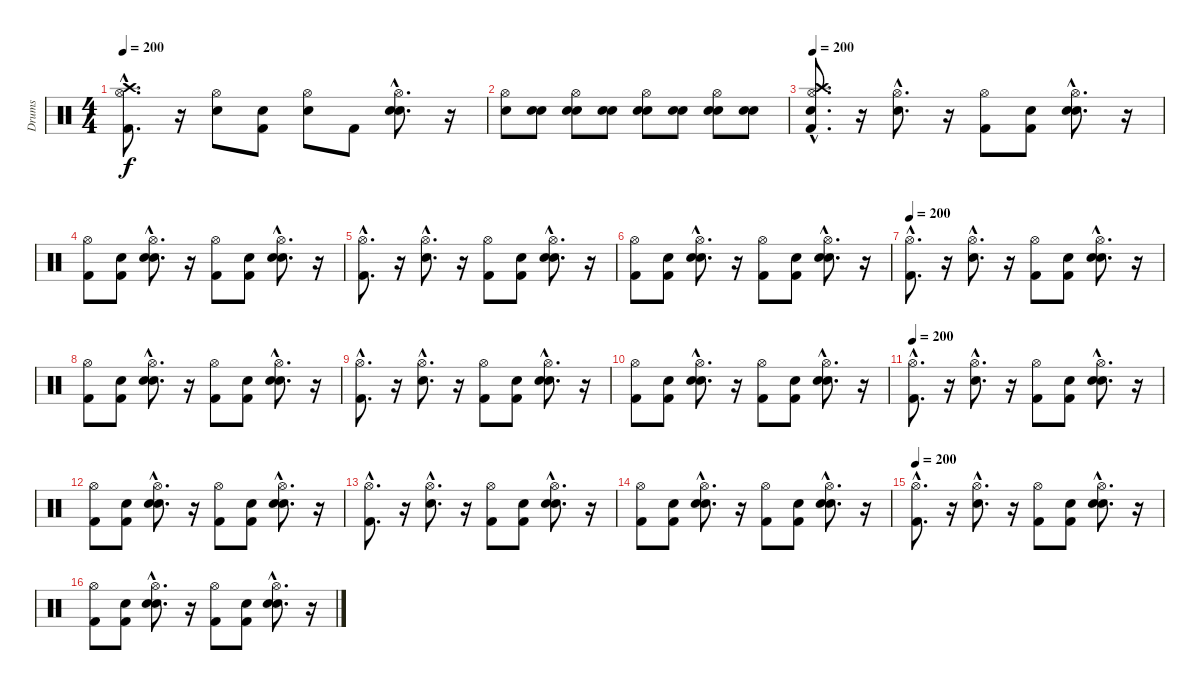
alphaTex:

\track ("Drums" "Drums") {instrument percussion}
\staff {score}
\articulation defaults
\ts (4 4)
\tempo 200
\clef neutral
\ks c
("Kick (hit) 2"{hac} "Hi-Hat (open)"{hac} "Crash high (hit)"{hac}).8{d dy f} r.16 ("Snare (hit) 2" "Hi-Hat (open)").8 ("Snare (hit)" "Kick (hit) 2").8 ("Snare (hit)" "Hi-Hat (open)").8 "Kick (hit) 2".8 ("Snare (hit)"{hac} "Snare (hit) 2"{hac} "Hi-Hat (open)"{hac}).8{d} r.16 |
("Snare (hit) 2" "Hi-Hat (open)").8 ("Snare (hit)" "Snare (hit) 2").8 ("Snare (hit)" "Snare (hit) 2" "Hi-Hat (open)").8 ("Snare (hit)" "Snare (hit) 2").8 ("Snare (hit)" "Snare (hit) 2" "Hi-Hat (open)").8 ("Snare (hit)" "Snare (hit) 2").8 ("Snare (hit)" "Snare (hit) 2" "Hi-Hat (open)").8 ("Snare (hit)" "Snare (hit) 2").8 |
\tempo 200
("Snare (hit)"{hac} "Kick (hit) 2"{hac} "Hi-Hat (open)"{hac} "Crash high (hit)"{hac}).8{d} r.16 ("Snare (hit) 2"{hac} "Hi-Hat (open)"{hac}).8{d} r.16 ("Kick (hit) 2" "Hi-Hat (open)").8 ("Snare (hit)" "Kick (hit) 2").8 ("Snare (hit)"{hac} "Snare (hit) 2"{hac} "Hi-Hat (open)"{hac}).8{d} r.16 |
("Kick (hit) 2" "Hi-Hat (open)").8 ("Snare (hit)" "Kick (hit) 2").8 ("Snare (hit)"{hac} "Snare (hit) 2"{hac} "Hi-Hat (open)"{hac}).8{d} r.16 ("Kick (hit) 2" "Hi-Hat (open)").8 ("Snare (hit)" "Kick (hit) 2").8 ("Snare (hit)"{hac} "Snare (hit) 2"{hac} "Hi-Hat (open)"{hac}).8{d} r.16 |
("Kick (hit) 2"{hac} "Hi-Hat (open)"{hac}).8{d} r.16 ("Snare (hit) 2"{hac} "Hi-Hat (open)"{hac}).8{d} r.16 ("Kick (hit) 2" "Hi-Hat (open)").8 ("Snare (hit)" "Kick (hit) 2").8 ("Snare (hit)"{hac} "Snare (hit) 2"{hac} "Hi-Hat (open)"{hac}).8{d} r.16 |
("Kick (hit) 2" "Hi-Hat (open)").8 ("Snare (hit)" "Kick (hit) 2").8 ("Snare (hit)"{hac} "Snare (hit) 2"{hac} "Hi-Hat (open)"{hac}).8{d} r.16 ("Kick (hit) 2" "Hi-Hat (open)").8 ("Snare (hit)" "Kick (hit) 2").8 ("Snare (hit)"{hac} "Snare (hit) 2"{hac} "Hi-Hat (open)"{hac}).8{d} r.16 |
\tempo 200
("Kick (hit) 2"{hac} "Hi-Hat (open)"{hac}).8{d} r.16 ("Snare (hit) 2"{hac} "Hi-Hat (open)"{hac}).8{d} r.16 ("Kick (hit) 2" "Hi-Hat (open)").8 ("Snare (hit)" "Kick (hit) 2").8 ("Snare (hit)"{hac} "Snare (hit) 2"{hac} "Hi-Hat (open)"{hac}).8{d} r.16 |
("Kick (hit) 2" "Hi-Hat (open)").8 ("Snare (hit)" "Kick (hit) 2").8 ("Snare (hit)"{hac} "Snare (hit) 2"{hac} "Hi-Hat (open)"{hac}).8{d} r.16 ("Kick (hit) 2" "Hi-Hat (open)").8 ("Snare (hit)" "Kick (hit) 2").8 ("Snare (hit)"{hac} "Snare (hit) 2"{hac} "Hi-Hat (open)"{hac}).8{d} r.16 |
("Kick (hit) 2"{hac} "Hi-Hat (open)"{hac}).8{d} r.16 ("Snare (hit) 2"{hac} "Hi-Hat (open)"{hac}).8{d} r.16 ("Kick (hit) 2" "Hi-Hat (open)").8 ("Snare (hit)" "Kick (hit) 2").8 ("Snare (hit)"{hac} "Snare (hit) 2"{hac} "Hi-Hat (open)"{hac}).8{d} r.16 |
("Kick (hit) 2" "Hi-Hat (open)").8 ("Snare (hit)" "Kick (hit) 2").8 ("Snare (hit)"{hac} "Snare (hit) 2"{hac} "Hi-Hat (open)"{hac}).8{d} r.16 ("Kick (hit) 2" "Hi-Hat (open)").8 ("Snare (hit)" "Kick (hit) 2").8 ("Snare (hit)"{hac} "Snare (hit) 2"{hac} "Hi-Hat (open)"{hac}).8{d} r.16 |
\tempo 200
("Kick (hit) 2"{hac} "Hi-Hat (open)"{hac}).8{d} r.16 ("Snare (hit) 2"{hac} "Hi-Hat (open)"{hac}).8{d} r.16 ("Kick (hit) 2" "Hi-Hat (open)").8 ("Snare (hit)" "Kick (hit) 2").8 ("Snare (hit)"{hac} "Snare (hit) 2"{hac} "Hi-Hat (open)"{hac}).8{d} r.16 |
("Kick (hit) 2" "Hi-Hat (open)").8 ("Snare (hit)" "Kick (hit) 2").8 ("Snare (hit)"{hac} "Snare (hit) 2"{hac} "Hi-Hat (open)"{hac}).8{d} r.16 ("Kick (hit) 2" "Hi-Hat (open)").8 ("Snare (hit)" "Kick (hit) 2").8 ("Snare (hit)"{hac} "Snare (hit) 2"{hac} "Hi-Hat (open)"{hac}).8{d} r.16 |
("Kick (hit) 2"{hac} "Hi-Hat (open)"{hac}).8{d} r.16 ("Snare (hit) 2"{hac} "Hi-Hat (open)"{hac}).8{d} r.16 ("Kick (hit) 2" "Hi-Hat (open)").8 ("Snare (hit)" "Kick (hit) 2").8 ("Snare (hit)"{hac} "Snare (hit) 2"{hac} "Hi-Hat (open)"{hac}).8{d} r.16 |
("Kick (hit) 2" "Hi-Hat (open)").8 ("Snare (hit)" "Kick (hit) 2").8 ("Snare (hit)"{hac} "Snare (hit) 2"{hac} "Hi-Hat (open)"{hac}).8{d} r.16 ("Kick (hit) 2" "Hi-Hat (open)").8 ("Snare (hit)" "Kick (hit) 2").8 ("Snare (hit)"{hac} "Snare (hit) 2"{hac} "Hi-Hat (open)"{hac}).8{d} r.16 |
\tempo 200
("Kick (hit) 2"{hac} "Hi-Hat (open)"{hac}).8{d} r.16 ("Snare (hit) 2"{hac} "Hi-Hat (open)"{hac}).8{d} r.16 ("Kick (hit) 2" "Hi-Hat (open)").8 ("Snare (hit)" "Kick (hit) 2").8 ("Snare (hit)"{hac} "Snare (hit) 2"{hac} "Hi-Hat (open)"{hac}).8{d} r.16 |
("Kick (hit) 2" "Hi-Hat (open)").8 ("Snare (hit)" "Kick (hit) 2").8 ("Snare (hit)"{hac} "Snare (hit) 2"{hac} "Hi-Hat (open)"{hac}).8{d} r.16 ("Kick (hit) 2" "Hi-Hat (open)").8 ("Snare (hit)" "Kick (hit) 2").8 ("Snare (hit)"{hac} "Snare (hit) 2"{hac} "Hi-Hat (open)"{hac}).8{d} r.16
